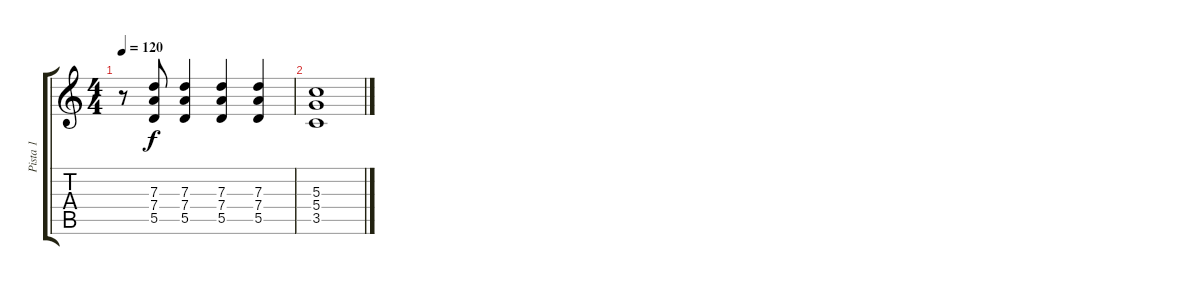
\track ("Pista 1" "Pista 1") {instrument distortionguitar}
\staff {score tabs}
\tuning (E4 B3 G3 D3 A2 E2) {hide}
\ts (4 4)
\tempo 120
\clef g2
\ks c
r.8{dy f} (7.3 7.4 5.5).8 (7.3 7.4 5.5).4 (7.3 7.4 5.5).4 (7.3 7.4 5.5).4 |
(5.3 5.4 3.5).1
